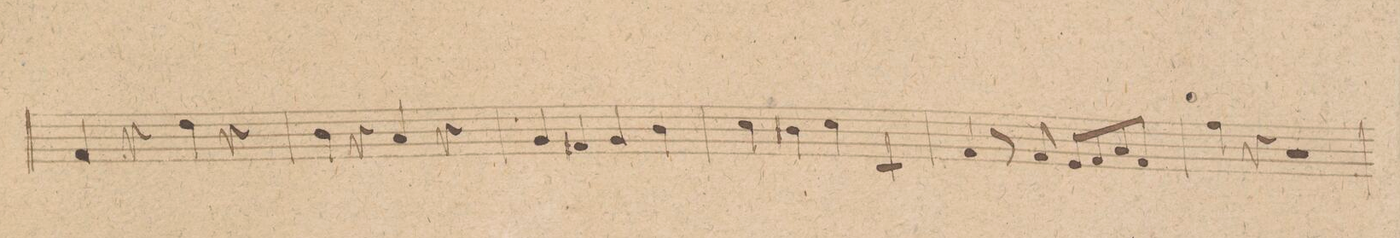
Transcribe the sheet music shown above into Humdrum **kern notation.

**kern	**dynam
*I"Basso.	*
*clefF4	*
*k[f#c#g#]	*
*met(c|)	*
*M2/2	*
4AA/	.
4r	.
4F#\	.
4r	.
=34	=34
4D\	.
4r	.
4C#/	.
4r	.
=35	=35
4BB/	.
4AA#X/	.
4BB/	.
4D\	.
=36	=36
4E\	.
4D#X\	.
4E\	.
4EE/	.
=37	=37
4AA/	.
8r	.
8AA/	.
8GG#/L	.
8AA/	.
8C#/	.
8AA/J	.
=38	=38
4A\	.
4r	.
2r	.
=39	=39
*-	*-
